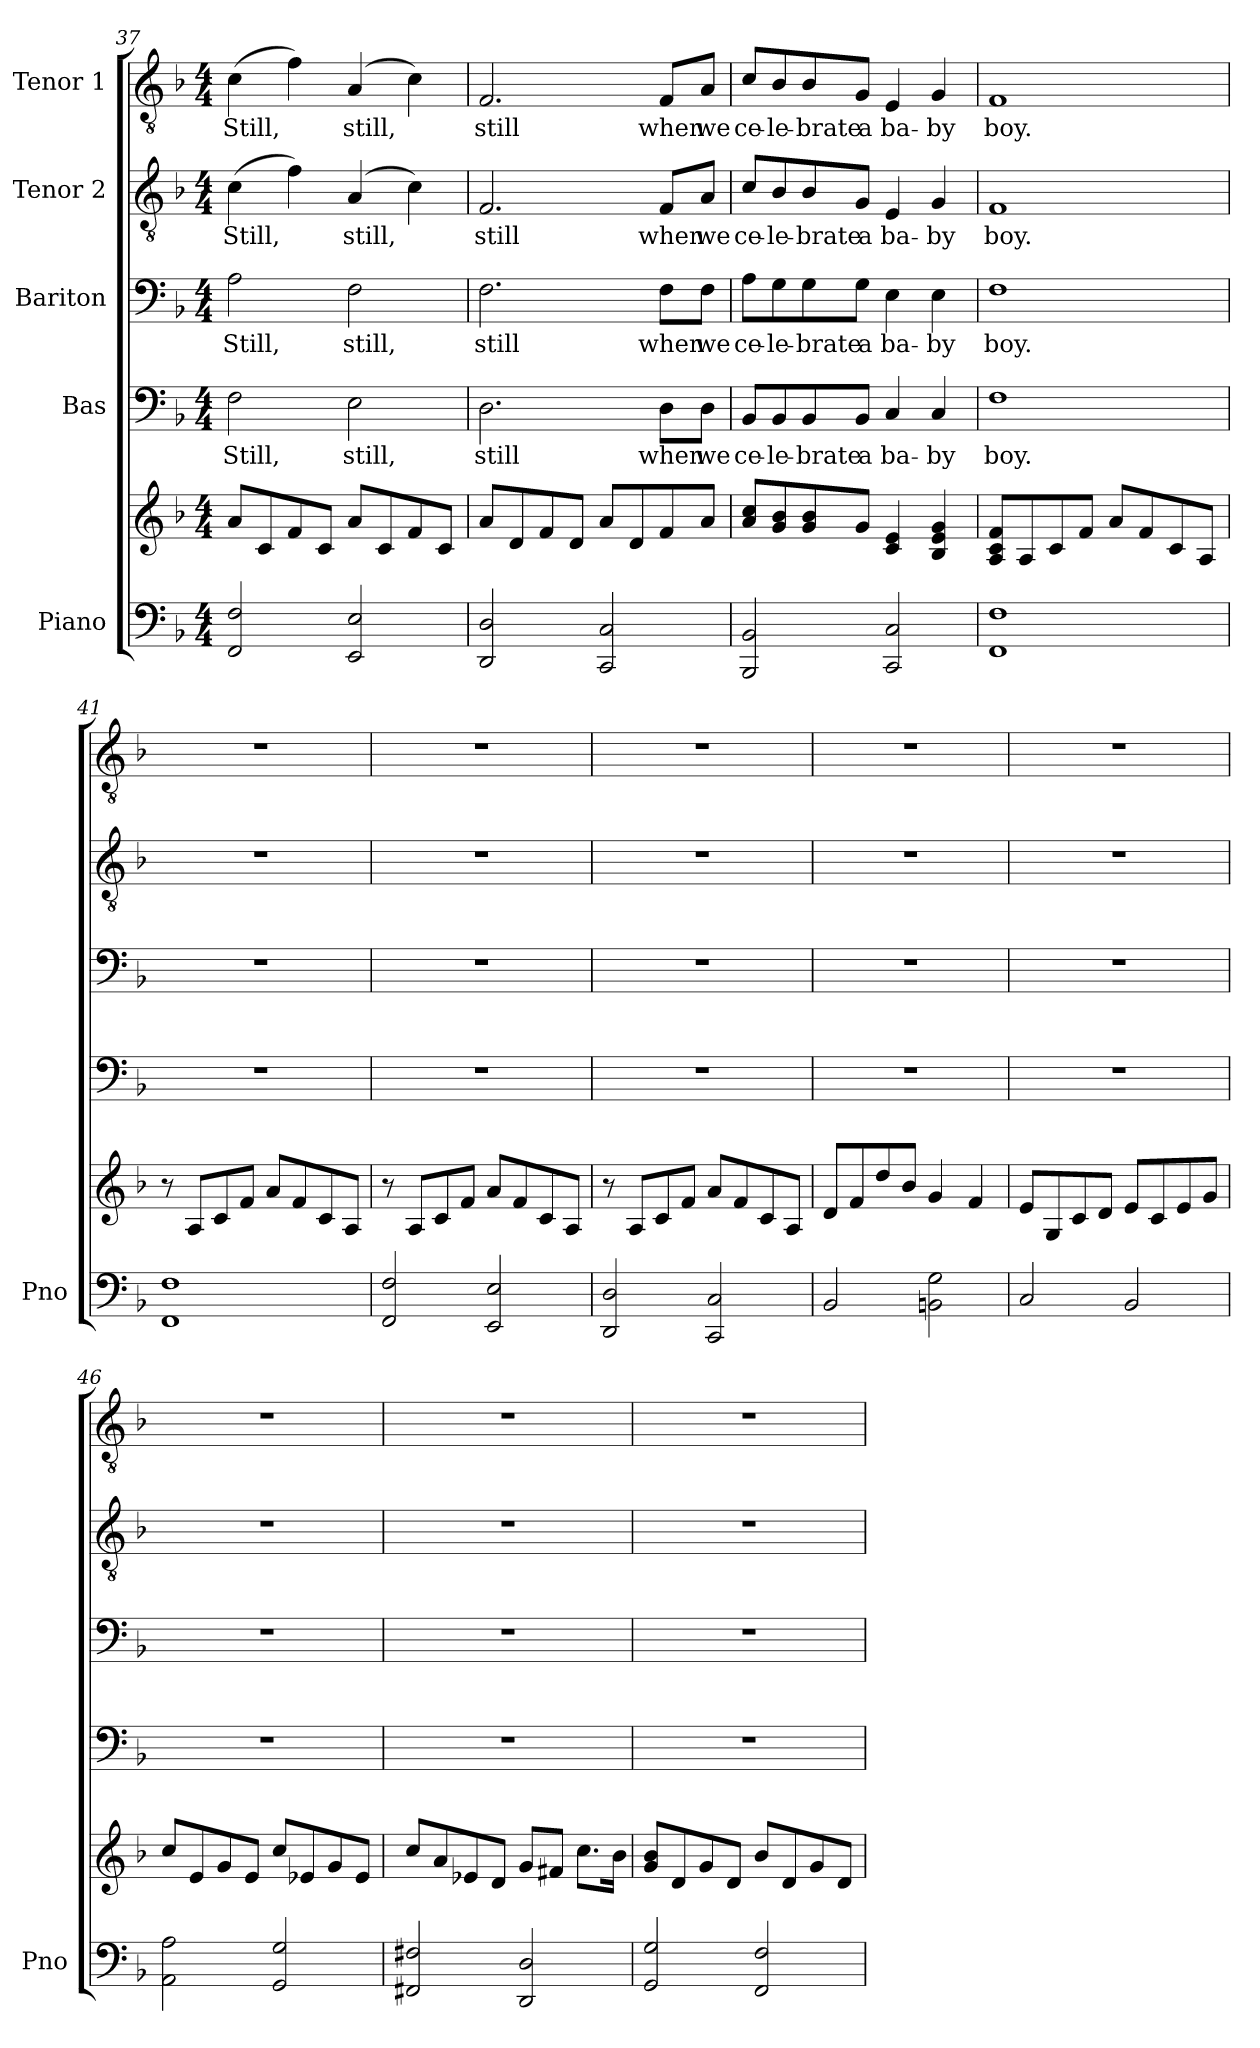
**kern	**kern	**kern	**text	**kern	**text	**kern	**text	**kern	**text
*part5	*part5	*part4	*part4	*part3	*part3	*part2	*part2	*part1	*part1
*staff6	*staff5	*staff4	*staff4	*staff3	*staff3	*staff2	*staff2	*staff1	*staff1
*I"Piano	*	*I"Bas	*	*I"Bariton	*	*I"Tenor 2	*	*I"Tenor 1	*
*I'Pno	*	*	*	*	*	*	*	*	*
*clefF4	*clefG2	*clefF4	*	*clefF4	*	*clefGv2	*	*clefGv2	*
*k[b-]	*k[b-]	*k[b-]	*	*k[b-]	*	*k[b-]	*	*k[b-]	*
*F:	*F:	*F:	*	*F:	*	*F:	*	*F:	*
*M4/4	*M4/4	*M4/4	*	*M4/4	*	*M4/4	*	*M4/4	*
=37	=37	=37	=37	=37	=37	=37	=37	=37	=37
!	!	!	!LO:LY:b	!	!LO:LY:b	!	!LO:LY:b	!	!LO:LY:b
2FF/ 2F/	8a/L	2F\	Still,	2A\	Still,	(>4c\	Still,	(>4c\	Still,
.	8c/	.	.	.	.	.	.	.	.
.	8f/	.	.	.	.	4f\)	.	4f\)	.
.	8c/J	.	.	.	.	.	.	.	.
!	!	!	!LO:LY:b	!	!LO:LY:b	!	!LO:LY:b	!	!LO:LY:b
2EE/ 2E/	8a/L	2E\	still,	2F\	still,	(>4A/	still,	(>4A/	still,
.	8c/	.	.	.	.	.	.	.	.
.	8f/	.	.	.	.	4c\)	.	4c\)	.
.	8c/J	.	.	.	.	.	.	.	.
=38	=38	=38	=38	=38	=38	=38	=38	=38	=38
!	!	!	!LO:LY:b	!	!LO:LY:b	!	!LO:LY:b	!	!LO:LY:b
2DD/ 2D/	8a/L	2.D\	still	2.F\	still	2.F/	still	2.F/	still
.	8d/	.	.	.	.	.	.	.	.
.	8f/	.	.	.	.	.	.	.	.
.	8d/J	.	.	.	.	.	.	.	.
2CC/ 2C/	8a/L	.	.	.	.	.	.	.	.
.	8d/	.	.	.	.	.	.	.	.
!	!	!	!LO:LY:b	!	!LO:LY:b	!	!LO:LY:b	!	!LO:LY:b
.	8f/	8D\L	when	8F\L	when	8F/L	when	8F/L	when
!	!	!	!LO:LY:b	!	!LO:LY:b	!	!LO:LY:b	!	!LO:LY:b
.	8a/J	8D\J	we	8F\J	we	8A/J	we	8A/J	we
!!LO:LB:g=z
=39	=39	=39	=39	=39	=39	=39	=39	=39	=39
!	!	!	!LO:LY:b	!	!LO:LY:b	!	!LO:LY:b	!	!LO:LY:b
2BBB-/ 2BB-/	8a/ 8cc/L	8BB-/L	ce-	8A\L	ce-	8c/L	ce-	8c/L	ce-
!	!	!	!LO:LY:b	!	!LO:LY:b	!	!LO:LY:b	!	!LO:LY:b
.	8g/ 8b-/	8BB-/	-le-	8G\	-le-	8B-/	-le-	8B-/	-le-
!	!	!	!LO:LY:b	!	!LO:LY:b	!	!LO:LY:b	!	!LO:LY:b
.	8g/ 8b-/	8BB-/	-brate	8G\	-brate	8B-/	-brate	8B-/	-brate
!	!	!	!LO:LY:b	!	!LO:LY:b	!	!LO:LY:b	!	!LO:LY:b
.	8g/J	8BB-/J	a	8G\J	a	8G/J	a	8G/J	a
!	!	!	!LO:LY:b	!	!LO:LY:b	!	!LO:LY:b	!	!LO:LY:b
2CC/ 2C/	4c/ 4e/	4C/	ba-	4E\	ba-	4E/	ba-	4E/	ba-
!	!	!	!LO:LY:b	!	!LO:LY:b	!	!LO:LY:b	!	!LO:LY:b
.	4B-/ 4e/ 4g/	4C/	-by	4E\	-by	4G/	-by	4G/	-by
=40	=40	=40	=40	=40	=40	=40	=40	=40	=40
!	!	!	!LO:LY:b	!	!LO:LY:b	!	!LO:LY:b	!	!LO:LY:b
1FF 1F	8A/ 8c/ 8f/L	1F	boy.	1F	boy.	1F	boy.	1F	boy.
.	8A/	.	.	.	.	.	.	.	.
.	8c/	.	.	.	.	.	.	.	.
.	8f/J	.	.	.	.	.	.	.	.
.	8a/L	.	.	.	.	.	.	.	.
.	8f/	.	.	.	.	.	.	.	.
.	8c/	.	.	.	.	.	.	.	.
.	8A/J	.	.	.	.	.	.	.	.
=41	=41	=41	=41	=41	=41	=41	=41	=41	=41
1FF 1F	8r	1r	.	1r	.	1r	.	1r	.
.	8A/L	.	.	.	.	.	.	.	.
.	8c/	.	.	.	.	.	.	.	.
.	8f/J	.	.	.	.	.	.	.	.
.	8a/L	.	.	.	.	.	.	.	.
.	8f/	.	.	.	.	.	.	.	.
.	8c/	.	.	.	.	.	.	.	.
.	8A/J	.	.	.	.	.	.	.	.
=42	=42	=42	=42	=42	=42	=42	=42	=42	=42
2FF/ 2F/	8r	1r	.	1r	.	1r	.	1r	.
.	8A/L	.	.	.	.	.	.	.	.
.	8c/	.	.	.	.	.	.	.	.
.	8f/J	.	.	.	.	.	.	.	.
2EE/ 2E/	8a/L	.	.	.	.	.	.	.	.
.	8f/	.	.	.	.	.	.	.	.
.	8c/	.	.	.	.	.	.	.	.
.	8A/J	.	.	.	.	.	.	.	.
!!LO:PB:g=z
=43	=43	=43	=43	=43	=43	=43	=43	=43	=43
2DD/ 2D/	8r	1r	.	1r	.	1r	.	1r	.
.	8A/L	.	.	.	.	.	.	.	.
.	8c/	.	.	.	.	.	.	.	.
.	8f/J	.	.	.	.	.	.	.	.
2CC/ 2C/	8a/L	.	.	.	.	.	.	.	.
.	8f/	.	.	.	.	.	.	.	.
.	8c/	.	.	.	.	.	.	.	.
.	8A/J	.	.	.	.	.	.	.	.
=44	=44	=44	=44	=44	=44	=44	=44	=44	=44
2BB-/	8d/L	1r	.	1r	.	1r	.	1r	.
.	8f/	.	.	.	.	.	.	.	.
.	8dd/	.	.	.	.	.	.	.	.
.	8b-/J	.	.	.	.	.	.	.	.
2BBn\ 2G\	4g/	.	.	.	.	.	.	.	.
.	4f/	.	.	.	.	.	.	.	.
=45	=45	=45	=45	=45	=45	=45	=45	=45	=45
2C/	8e/L	1r	.	1r	.	1r	.	1r	.
.	8G/	.	.	.	.	.	.	.	.
.	8c/	.	.	.	.	.	.	.	.
.	8d/J	.	.	.	.	.	.	.	.
2BB-/	8e/L	.	.	.	.	.	.	.	.
.	8c/	.	.	.	.	.	.	.	.
.	8e/	.	.	.	.	.	.	.	.
.	8g/J	.	.	.	.	.	.	.	.
=46	=46	=46	=46	=46	=46	=46	=46	=46	=46
2AA\ 2A\	8cc/L	1r	.	1r	.	1r	.	1r	.
.	8e/	.	.	.	.	.	.	.	.
.	8g/	.	.	.	.	.	.	.	.
.	8e/J	.	.	.	.	.	.	.	.
2GG/ 2G/	8cc/L	.	.	.	.	.	.	.	.
.	8e-X/	.	.	.	.	.	.	.	.
.	8g/	.	.	.	.	.	.	.	.
.	8e-/J	.	.	.	.	.	.	.	.
=47	=47	=47	=47	=47	=47	=47	=47	=47	=47
2FF#X/ 2F#X/	8cc/L	1r	.	1r	.	1r	.	1r	.
.	8a/	.	.	.	.	.	.	.	.
.	8e-X/	.	.	.	.	.	.	.	.
.	8d/J	.	.	.	.	.	.	.	.
2DD/ 2D/	8g/L	.	.	.	.	.	.	.	.
.	8f#X/J	.	.	.	.	.	.	.	.
.	8.cc\L	.	.	.	.	.	.	.	.
.	16b-\Jk	.	.	.	.	.	.	.	.
!!LO:LB:g=z
=48	=48	=48	=48	=48	=48	=48	=48	=48	=48
2GG/ 2G/	8g/ 8b-/L	1r	.	1r	.	1r	.	1r	.
.	8d/	.	.	.	.	.	.	.	.
.	8g/	.	.	.	.	.	.	.	.
.	8d/J	.	.	.	.	.	.	.	.
2FF/ 2F/	8b-/L	.	.	.	.	.	.	.	.
.	8d/	.	.	.	.	.	.	.	.
.	8g/	.	.	.	.	.	.	.	.
.	8d/J	.	.	.	.	.	.	.	.
=	=	=	=	=	=	=	=	=	=
*-	*-	*-	*-	*-	*-	*-	*-	*-	*-
